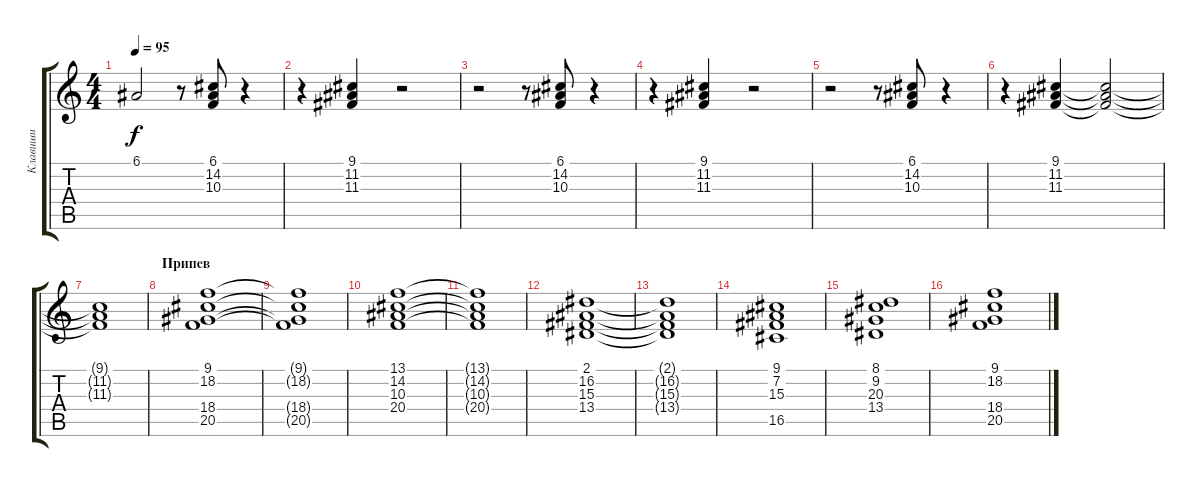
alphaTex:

\track ("Клавиши" "Клавиши") {instrument rockorgan}
\staff {score tabs}
\tuning (E4 B3 G3 D3 A2 E2) {hide}
\ts (4 4)
\tempo 95
\clef g2
\ks c
6.1.2{dy f} r.8 (6.1 14.2 10.3).8 r.4 |
r.4 (9.1 11.2 11.3).4 r.2 |
r.2 r.8 (6.1 14.2 10.3).8 r.4 |
r.4 (9.1 11.2 11.3).4 r.2 |
r.2 r.8 (6.1 14.2 10.3).8 r.4 |
r.4 (9.1 11.2 11.3).4 (9.1{t} 11.2{t} 11.3{t}).2 |
(9.1{t} 11.2{t} 11.3{t}).1 |
\section ("" "Припев")
(9.1 18.2 18.4 20.5).1 |
(9.1{t} 18.2{t} 18.4{t} 20.5{t}).1 |
(13.1 14.2 10.3 20.4).1 |
(13.1{t} 14.2{t} 10.3{t} 20.4{t}).1 |
(2.1 16.2 15.3 13.4).1 |
(2.1{t} 16.2{t} 15.3{t} 13.4{t}).1 |
(9.1 7.2 15.3 16.5).1 |
(8.1 9.2 20.3 13.4).1 |
(9.1 18.2 18.4 20.5).1
